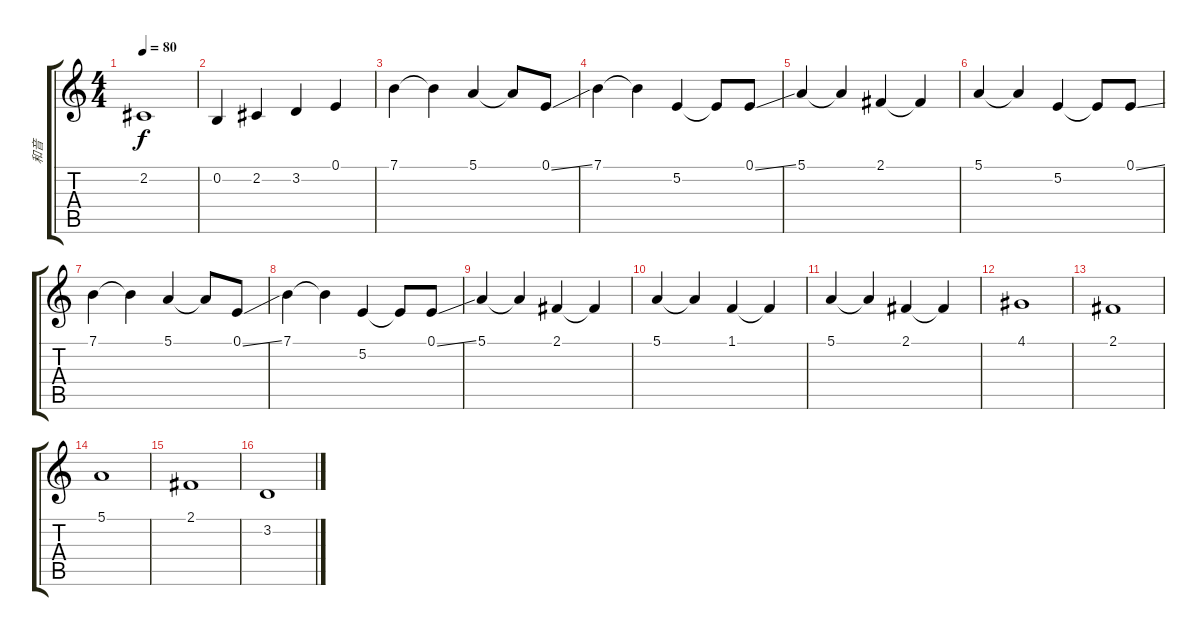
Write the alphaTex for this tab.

\track ("和音" "和音") {instrument choiraahs}
\staff {score tabs}
\tuning (E4 B3 G3 D3 A2 E2) {hide}
\ts (4 4)
\tempo 80
\clef g2
\ks c
2.2.1{dy f} |
0.2.4 2.2.4 3.2.4 0.1.4 |
7.1.4 7.1{t}.4 5.1.4 5.1{t}.8 0.1{ss}.8 |
7.1.4 7.1{t}.4 5.2.4 5.2{t}.8 0.1{ss}.8 |
5.1.4 5.1{t}.4 2.1.4 2.1{t}.4 |
5.1.4 5.1{t}.4 5.2.4 5.2{t}.8 0.1{ss}.8 |
7.1.4 7.1{t}.4 5.1.4 5.1{t}.8 0.1{ss}.8 |
7.1.4 7.1{t}.4 5.2.4 5.2{t}.8 0.1{ss}.8 |
5.1.4 5.1{t}.4 2.1.4 2.1{t}.4 |
5.1.4 5.1{t}.4 1.1.4 1.1{t}.4 |
5.1.4 5.1{t}.4 2.1.4 2.1{t}.4 |
4.1.1 |
2.1.1 |
5.1.1 |
2.1.1 |
3.2.1
